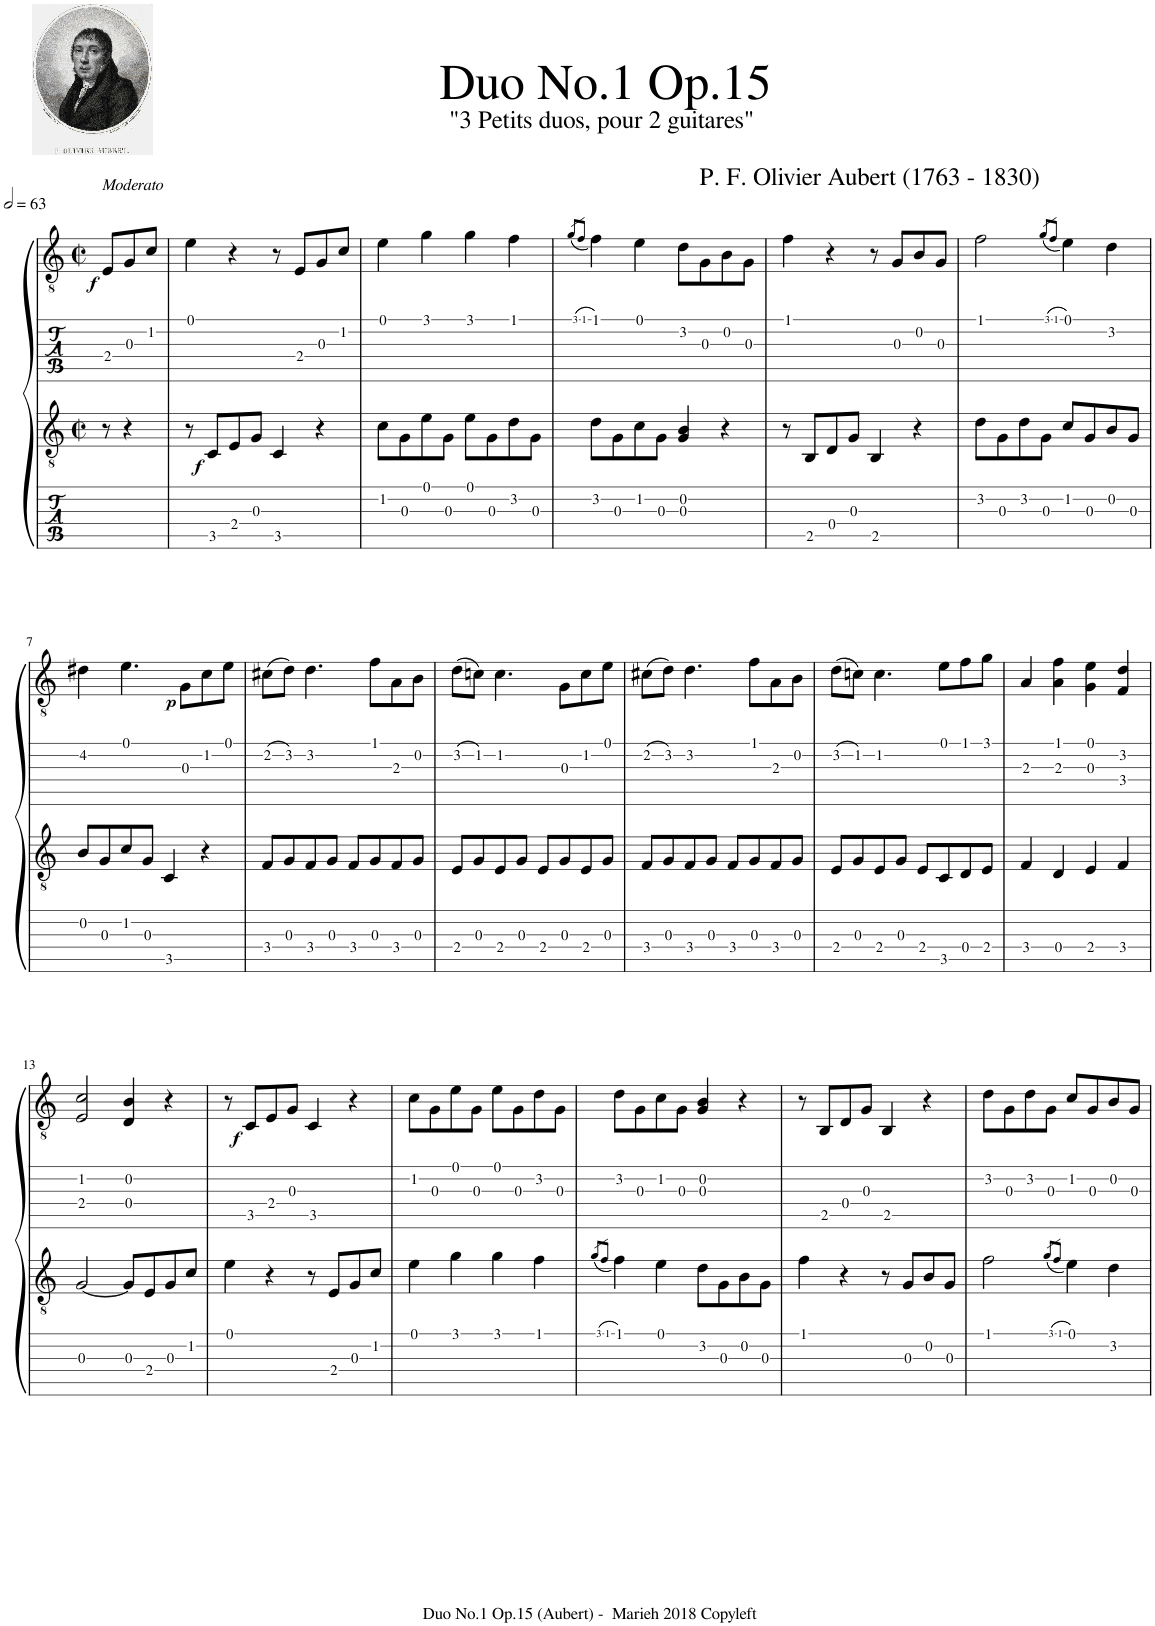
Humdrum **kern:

**kern	**kern	**kern	**kern
*part4	*part3	*part2	*part1
*staff4	*staff3	*staff2	*staff1
*I"Guitare classique [Tablature]	*I"Guitare classique	*I"Guitare classique [Tablature]	*I"Guitare classique
*stria6	*	*stria6	*
*	*clefGv2	*	*clefGv2
*k[]	*k[]	*k[]	*k[]
*M2/2	*M2/2	*M2/2	*M2/2
*met(c|)	*met(c|)	*met(c|)	*met(c|)
*MM126	*MM126	*MM126	*MM126
=1	=1	=1	=1
!	!	!	!LO:TX:a:i:t=Moderato
8r	8r	8EL	8E/L
4r	4r	8G	8G/
.	.	8cJ	8c/J
=2	=2	=2	=2
8r	8r	4e	4e\
8CL	8C/L	.	.
8E	8E/	4r	4r
8GJ	8G/J	.	.
4C	4C/	8r	8r
.	.	8EL	8E/L
4r	4r	8G	8G/
.	.	8cJ	8c/J
=3	=3	=3	=3
8cL	8c\L	4e	4e\
8G	8G\	.	.
8e	8e\	4g	4g\
8GJ	8G\J	.	.
8eL	8e\L	4g	4g\
8G	8G\	.	.
8d	8d\	4f	4f\
8GJ	8G\J	.	.
=4	=4	=4	=4
.	.	(qg	(8qg/L
.	.	qf	8qf/J
8dL	8d\L	4f)	4f\)
8G	8G\	.	.
8c	8c\	4e	4e\
8GJ	8G\J	.	.
4G 4B	4G/ 4B/	8dL	8d\L
.	.	8G	8G\
4r	4r	8B	8B\
.	.	8GJ	8G\J
=5	=5	=5	=5
8r	8r	4f	4f\
8BBL	8BB/L	.	.
8D	8D/	4r	4r
8GJ	8G/J	.	.
4BB	4BB/	8r	8r
.	.	8GL	8G/L
4r	4r	8B	8B/
.	.	8GJ	8G/J
=6	=6	=6	=6
8dL	8d\L	2f	2f\
8G	8G\	.	.
8d	8d\	.	.
8GJ	8G\J	.	.
.	.	(qg	(8qg/L
.	.	qf	8qf/J
8cL	8c/L	4e)	4e\)
8G	8G/	.	.
8B	8B/	4d	4d\
8GJ	8G/J	.	.
!!LO:LB:g=z
=7	=7	=7	=7
8BL	8B/L	4d#X	4d#X\
8G	8G/	.	.
8c	8c/	4.e	4.e\
8GJ	8G/J	.	.
4C	4C/	.	.
.	.	8GL	8G\L
4r	4r	8c	8c\
.	.	8eJ	8e\J
=8	=8	=8	=8
8FL	8F/L	(8c#XL	(8c#X\L
8G	8G/	8dJ)	8d\J)
8F	8F/	4.d	4.d\
8GJ	8G/J	.	.
8FL	8F/L	.	.
8G	8G/	8fL	8f\L
8F	8F/	8A	8A\
8GJ	8G/J	8BJ	8B\J
=9	=9	=9	=9
8EL	8E/L	(8dL	(8d\L
8G	8G/	8cnJ)	8cn\J)
8E	8E/	4.c	4.c\
8GJ	8G/J	.	.
8EL	8E/L	.	.
8G	8G/	8GL	8G\L
8E	8E/	8c	8c\
8GJ	8G/J	8eJ	8e\J
=10	=10	=10	=10
8FL	8F/L	(8c#XL	(8c#X\L
8G	8G/	8dJ)	8d\J)
8F	8F/	4.d	4.d\
8GJ	8G/J	.	.
8FL	8F/L	.	.
8G	8G/	8fL	8f\L
8F	8F/	8A	8A\
8GJ	8G/J	8BJ	8B\J
=11	=11	=11	=11
8EL	8E/L	(8dL	(8d\L
8G	8G/	8cnJ)	8cn\J)
8E	8E/	4.c	4.c\
8GJ	8G/J	.	.
8EL	8E/L	.	.
8C	8C/	8eL	8e\L
8D	8D/	8f	8f\
8EJ	8E/J	8gJ	8g\J
=12	=12	=12	=12
4F	4F/	4A	4A/
4D	4D/	4A 4f	4A\ 4f\
4E	4E/	4G 4e	4G\ 4e\
4F	4F/	4F 4d	4F/ 4d/
!!LO:LB:g=z
=13	=13	=13	=13
[2G	[2G/	2E 2c	2E/ 2c/
8GL]	8G/L]	4D 4B	4D/ 4B/
8E	8E/	.	.
8G	8G/	4r	4r
8cJ	8c/J	.	.
=14	=14	=14	=14
4e	4e\	8r	8r
.	.	8CL	8C/L
4r	4r	8E	8E/
.	.	8GJ	8G/J
8r	8r	4C	4C/
8EL	8E/L	.	.
8G	8G/	4r	4r
8cJ	8c/J	.	.
=15	=15	=15	=15
4e	4e\	8cL	8c\L
.	.	8G	8G\
4g	4g\	8e	8e\
.	.	8GJ	8G\J
4g	4g\	8eL	8e\L
.	.	8G	8G\
4f	4f\	8d	8d\
.	.	8GJ	8G\J
=16	=16	=16	=16
(qg	(8qg/L	.	.
qf	8qf/J	.	.
4f)	4f\)	8dL	8d\L
.	.	8G	8G\
4e	4e\	8c	8c\
.	.	8GJ	8G\J
8dL	8d\L	4G 4B	4G/ 4B/
8G	8G\	.	.
8B	8B\	4r	4r
8GJ	8G\J	.	.
=17	=17	=17	=17
4f	4f\	8r	8r
.	.	8BBL	8BB/L
4r	4r	8D	8D/
.	.	8GJ	8G/J
8r	8r	4BB	4BB/
8GL	8G/L	.	.
8B	8B/	4r	4r
8GJ	8G/J	.	.
=18	=18	=18	=18
2f	2f\	8dL	8d\L
.	.	8G	8G\
.	.	8d	8d\
.	.	8GJ	8G\J
(qg	(8qg/L	.	.
qf	8qf/J	.	.
4e)	4e\)	8cL	8c/L
.	.	8G	8G/
4d	4d\	8B	8B/
.	.	8GJ	8G/J
=	=	=	=
*-	*-	*-	*-
